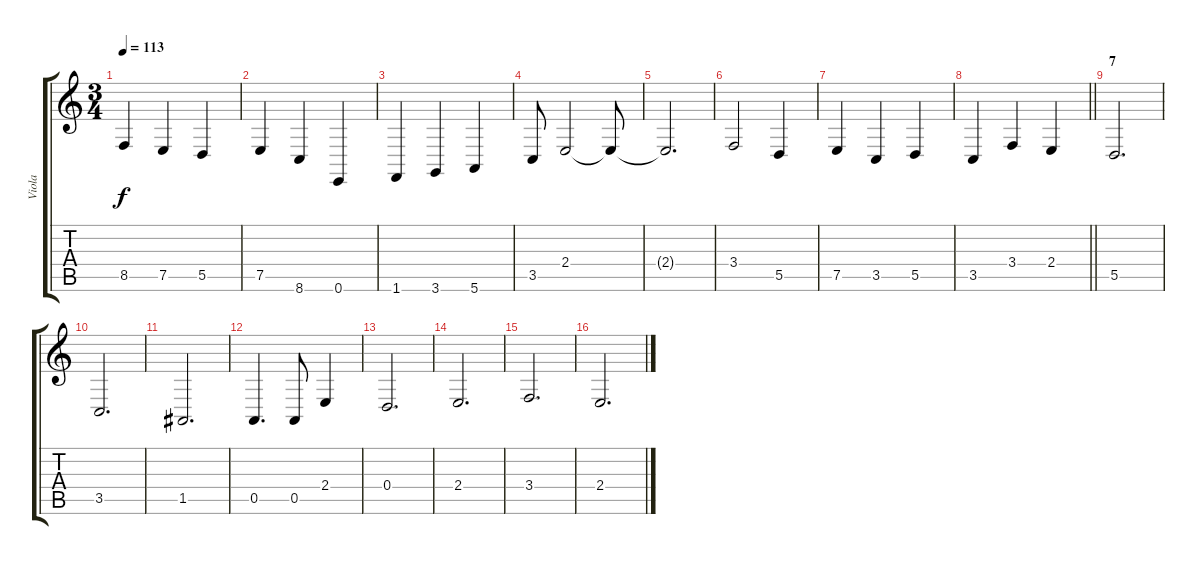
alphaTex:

\track ("Viola" "Viola") {instrument viola}
\staff {score tabs}
\tuning (E4 B3 G3 D3 A2 E2) {hide}
\ts (3 4)
\tempo 113
\clef g2
\ks c
8.5.4{dy f} 7.5.4 5.5.4 |
7.5.4 8.6.4 0.6.4 |
1.6.4 3.6.4 5.6.4 |
3.5.8 2.4.2 2.4{t}.8 |
2.4{t}.2{d} |
3.4.2 5.5.4 |
7.5.4 3.5.4 5.5.4 |
\barLineRight lightlight
3.5.4 3.4.4 2.4.4 |
\section ("" "7")
5.5.2{d} |
3.5.2{d} |
1.5.2{d} |
0.5.4{d} 0.5.8 2.4.4 |
0.4.2{d} |
2.4.2{d} |
3.4.2{d} |
2.4.2{d}
